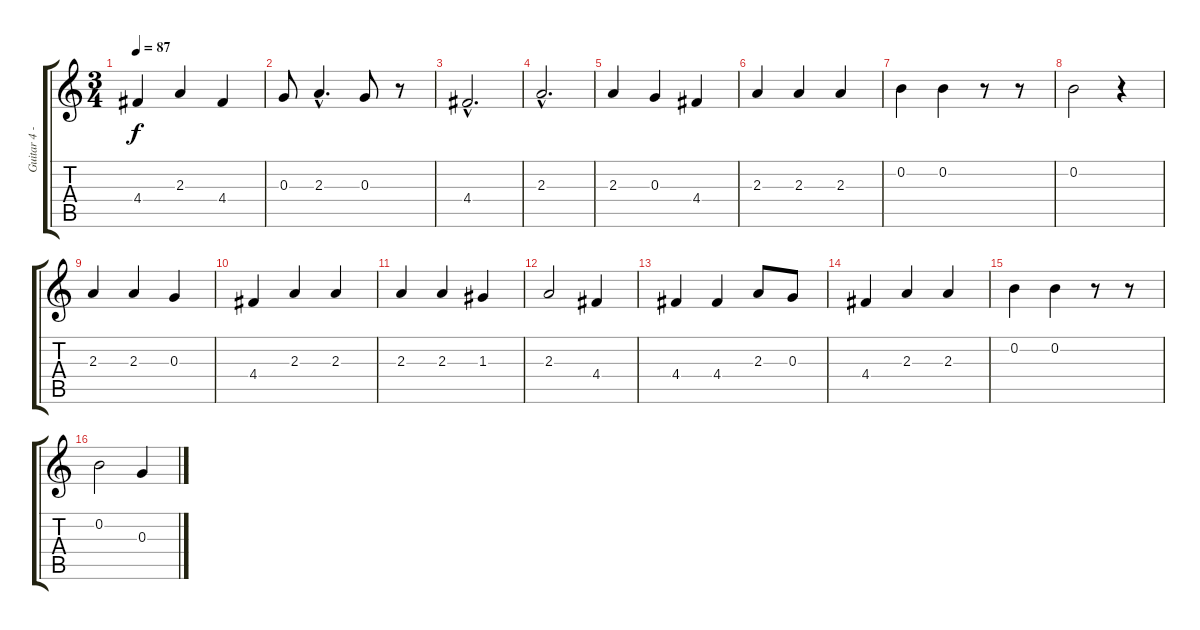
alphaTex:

\track ("Guitar 4 - High Overdubs" "Guitar 4 -") {instrument distortionguitar}
\staff {score tabs}
\tuning (E4 B3 G3 D3 A2 E2) {hide}
\ts (3 4)
\tempo 87
\clef g2
\ks c
4.4.4{dy f instrument distortionguitar} 2.3.4 4.4.4 |
0.3.8 2.3{hac}.4{d} 0.3.8 r.8 |
4.4{hac}.2{d} |
2.3{hac}.2{d} |
2.3.4 0.3.4 4.4.4 |
2.3.4 2.3.4 2.3.4 |
0.2.4 0.2.4 r.8 r.8 |
0.2.2 r.4 |
2.3.4 2.3.4 0.3.4 |
4.4.4 2.3.4 2.3.4 |
2.3.4 2.3.4 1.3.4 |
2.3.2 4.4.4 |
4.4.4 4.4.4 2.3.8 0.3.8 |
4.4.4 2.3.4 2.3.4 |
0.2.4 0.2.4 r.8 r.8 |
0.2.2 0.3.4
